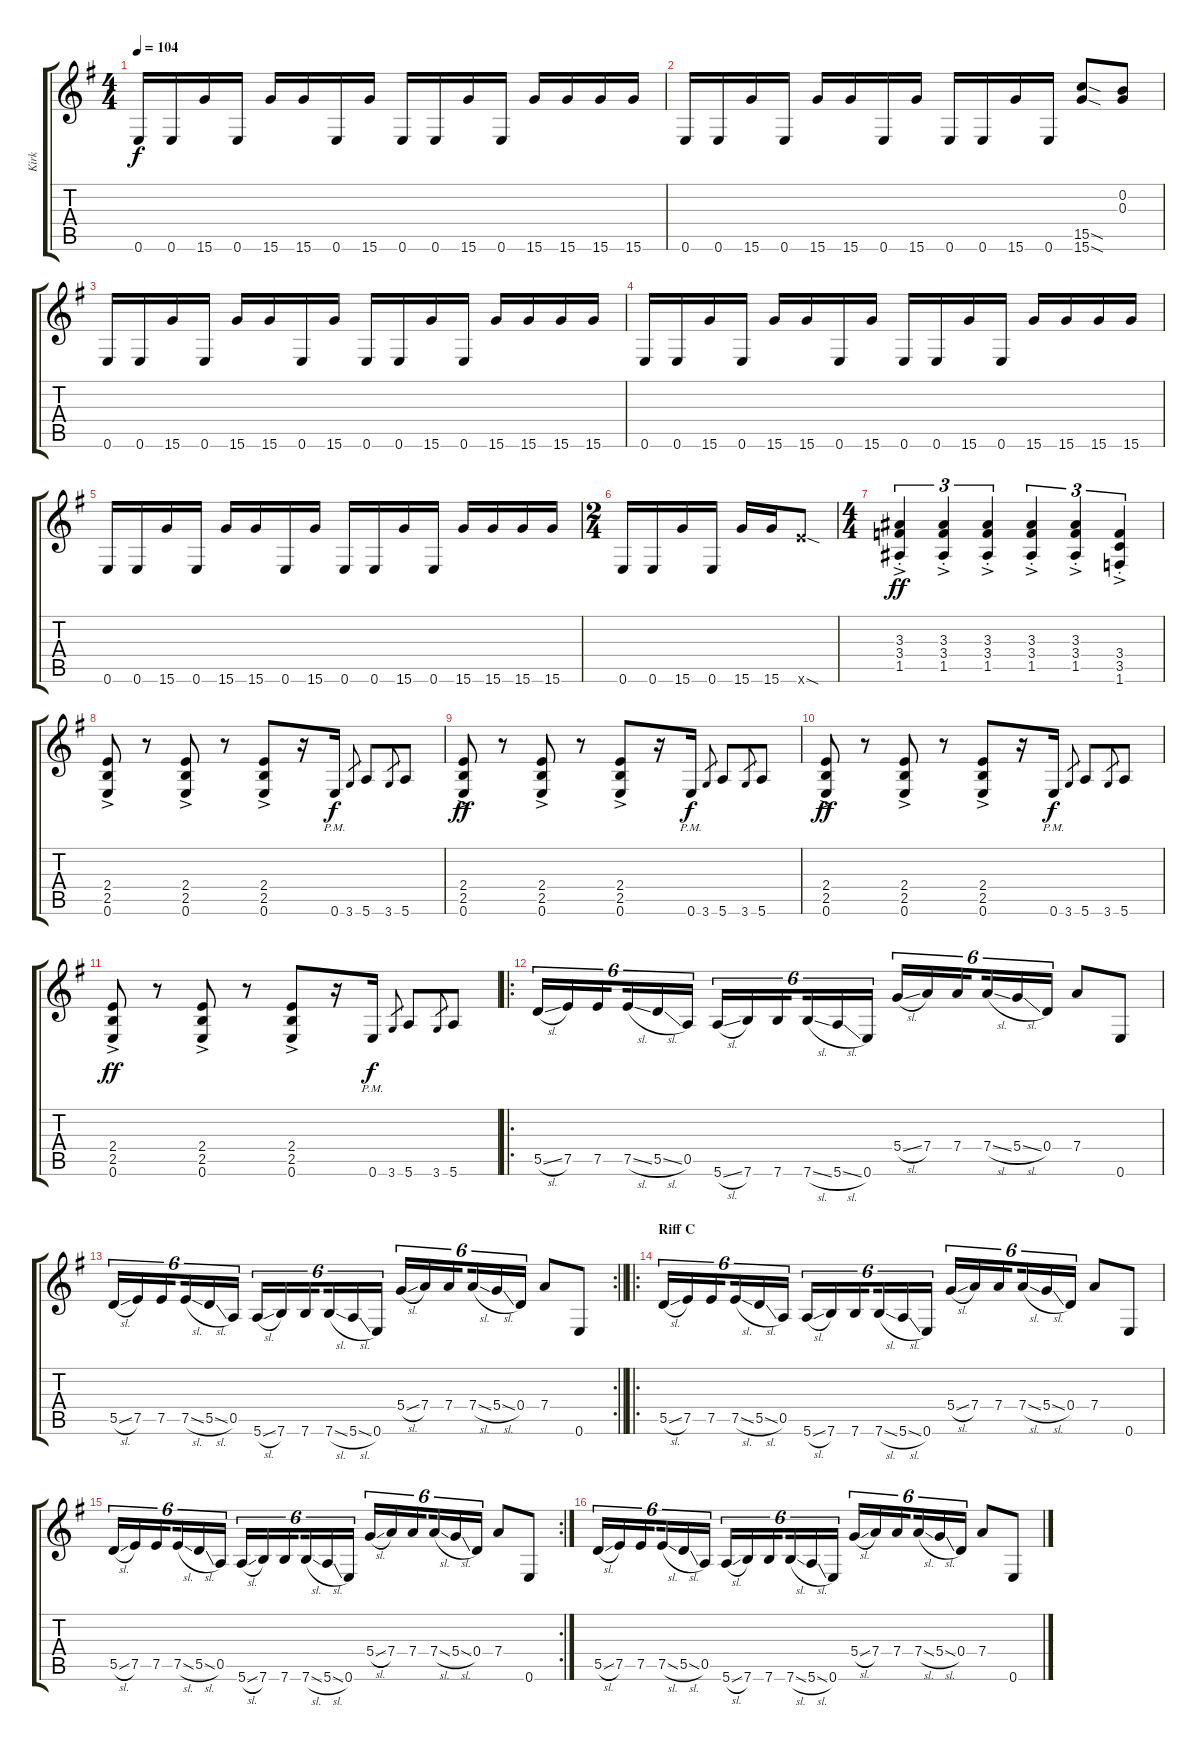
\track ("Kirk" "Kirk") {instrument distortionguitar}
\staff {score tabs}
\tuning (E4 B3 G3 D3 A2 E2) {hide}
\ts (4 4)
\tempo 104
\clef g2
\ks eminor
0.6.16{dy f} 0.6.16 15.6.16 0.6.16 15.6.16 15.6.16 0.6.16 15.6.16 0.6.16 0.6.16 15.6.16 0.6.16 15.6.16 15.6.16 15.6.16 15.6.16 |
0.6.16 0.6.16 15.6.16 0.6.16 15.6.16 15.6.16 0.6.16 15.6.16 0.6.16 0.6.16 15.6.16 0.6.16 (15.5{sod} 15.6{sod}).8 (0.2 0.3).8 |
0.6.16 0.6.16 15.6.16 0.6.16 15.6.16 15.6.16 0.6.16 15.6.16 0.6.16 0.6.16 15.6.16 0.6.16 15.6.16 15.6.16 15.6.16 15.6.16 |
0.6.16 0.6.16 15.6.16 0.6.16 15.6.16 15.6.16 0.6.16 15.6.16 0.6.16 0.6.16 15.6.16 0.6.16 15.6.16 15.6.16 15.6.16 15.6.16 |
0.6.16 0.6.16 15.6.16 0.6.16 15.6.16 15.6.16 0.6.16 15.6.16 0.6.16 0.6.16 15.6.16 0.6.16 15.6.16 15.6.16 15.6.16 15.6.16 |
\ts (2 4)
0.6.16 0.6.16 15.6.16 0.6.16 15.6.16 15.6.16 12.6{sod x}.8 |
\ts (4 4)
(3.3 3.4 1.5{ac st}).4{tu (3 2) dy ff} (3.3 3.4 1.5{ac st}).4{tu (3 2)} (3.3 3.4 1.5{ac st}).4{tu (3 2)} (3.3 3.4 1.5{ac st}).4{tu (3 2)} (3.3 3.4 1.5{ac st}).4{tu (3 2)} (3.4 3.5 1.6{ac st}).4{tu (3 2)} |
(2.4 2.5 0.6{ac}).8 r.8 (2.4 2.5 0.6{ac}).8 r.8 (2.4 2.5 0.6{ac}).8 r.16 0.6{pm}.16{dy f} 3.6.8{gr} 5.6.8 3.6.8{gr} 5.6.8 |
(2.4 2.5 0.6{ac}).8{dy ff} r.8 (2.4 2.5 0.6{ac}).8 r.8 (2.4 2.5 0.6{ac}).8 r.16 0.6{pm}.16{dy f} 3.6.8{gr} 5.6.8 3.6.8{gr} 5.6.8 |
(2.4 2.5 0.6{ac}).8{dy ff} r.8 (2.4 2.5 0.6{ac}).8 r.8 (2.4 2.5 0.6{ac}).8 r.16 0.6{pm}.16{dy f} 3.6.8{gr} 5.6.8 3.6.8{gr} 5.6.8 |
(2.4 2.5 0.6{ac}).8{dy ff} r.8 (2.4 2.5 0.6{ac}).8 r.8 (2.4 2.5 0.6{ac}).8 r.16 0.6{pm}.16{dy f} 3.6.8{gr} 5.6.8 3.6.8{gr} 5.6.8 |
\ro
5.5{sl}.16{tu (6 4)} 7.5.16{tu (6 4)} 7.5.16{tu (6 4) beam splitsecondary} 7.5{sl}.16{tu (6 4)} 5.5{sl}.16{tu (6 4)} 0.5.16{tu (6 4)} 5.6{sl}.16{tu (6 4)} 7.6.16{tu (6 4)} 7.6.16{tu (6 4) beam splitsecondary} 7.6{sl}.16{tu (6 4)} 5.6{sl}.16{tu (6 4)} 0.6.16{tu (6 4)} 5.4{sl}.16{tu (6 4)} 7.4.16{tu (6 4)} 7.4.16{tu (6 4) beam splitsecondary} 7.4{sl}.16{tu (6 4)} 5.4{sl}.16{tu (6 4)} 0.4.16{tu (6 4)} 7.4.8 0.6.8 |
\rc 2
\barLineRight lightlight
5.5{sl}.16{tu (6 4)} 7.5.16{tu (6 4)} 7.5.16{tu (6 4) beam splitsecondary} 7.5{sl}.16{tu (6 4)} 5.5{sl}.16{tu (6 4)} 0.5.16{tu (6 4)} 5.6{sl}.16{tu (6 4)} 7.6.16{tu (6 4)} 7.6.16{tu (6 4) beam splitsecondary} 7.6{sl}.16{tu (6 4)} 5.6{sl}.16{tu (6 4)} 0.6.16{tu (6 4)} 5.4{sl}.16{tu (6 4)} 7.4.16{tu (6 4)} 7.4.16{tu (6 4) beam splitsecondary} 7.4{sl}.16{tu (6 4)} 5.4{sl}.16{tu (6 4)} 0.4.16{tu (6 4)} 7.4.8 0.6.8 |
\ro
\section ("" "Riff C")
5.5{sl}.16{tu (6 4)} 7.5.16{tu (6 4)} 7.5.16{tu (6 4) beam splitsecondary} 7.5{sl}.16{tu (6 4)} 5.5{sl}.16{tu (6 4)} 0.5.16{tu (6 4)} 5.6{sl}.16{tu (6 4)} 7.6.16{tu (6 4)} 7.6.16{tu (6 4) beam splitsecondary} 7.6{sl}.16{tu (6 4)} 5.6{sl}.16{tu (6 4)} 0.6.16{tu (6 4)} 5.4{sl}.16{tu (6 4)} 7.4.16{tu (6 4)} 7.4.16{tu (6 4) beam splitsecondary} 7.4{sl}.16{tu (6 4)} 5.4{sl}.16{tu (6 4)} 0.4.16{tu (6 4)} 7.4.8 0.6.8 |
\rc 2
5.5{sl}.16{tu (6 4)} 7.5.16{tu (6 4)} 7.5.16{tu (6 4) beam splitsecondary} 7.5{sl}.16{tu (6 4)} 5.5{sl}.16{tu (6 4)} 0.5.16{tu (6 4)} 5.6{sl}.16{tu (6 4)} 7.6.16{tu (6 4)} 7.6.16{tu (6 4) beam splitsecondary} 7.6{sl}.16{tu (6 4)} 5.6{sl}.16{tu (6 4)} 0.6.16{tu (6 4)} 5.4{sl}.16{tu (6 4)} 7.4.16{tu (6 4)} 7.4.16{tu (6 4) beam splitsecondary} 7.4{sl}.16{tu (6 4)} 5.4{sl}.16{tu (6 4)} 0.4.16{tu (6 4)} 7.4.8 0.6.8 |
5.5{sl}.16{tu (6 4)} 7.5.16{tu (6 4)} 7.5.16{tu (6 4) beam splitsecondary} 7.5{sl}.16{tu (6 4)} 5.5{sl}.16{tu (6 4)} 0.5.16{tu (6 4)} 5.6{sl}.16{tu (6 4)} 7.6.16{tu (6 4)} 7.6.16{tu (6 4) beam splitsecondary} 7.6{sl}.16{tu (6 4)} 5.6{sl}.16{tu (6 4)} 0.6.16{tu (6 4)} 5.4{sl}.16{tu (6 4)} 7.4.16{tu (6 4)} 7.4.16{tu (6 4) beam splitsecondary} 7.4{sl}.16{tu (6 4)} 5.4{sl}.16{tu (6 4)} 0.4.16{tu (6 4)} 7.4.8 0.6.8
